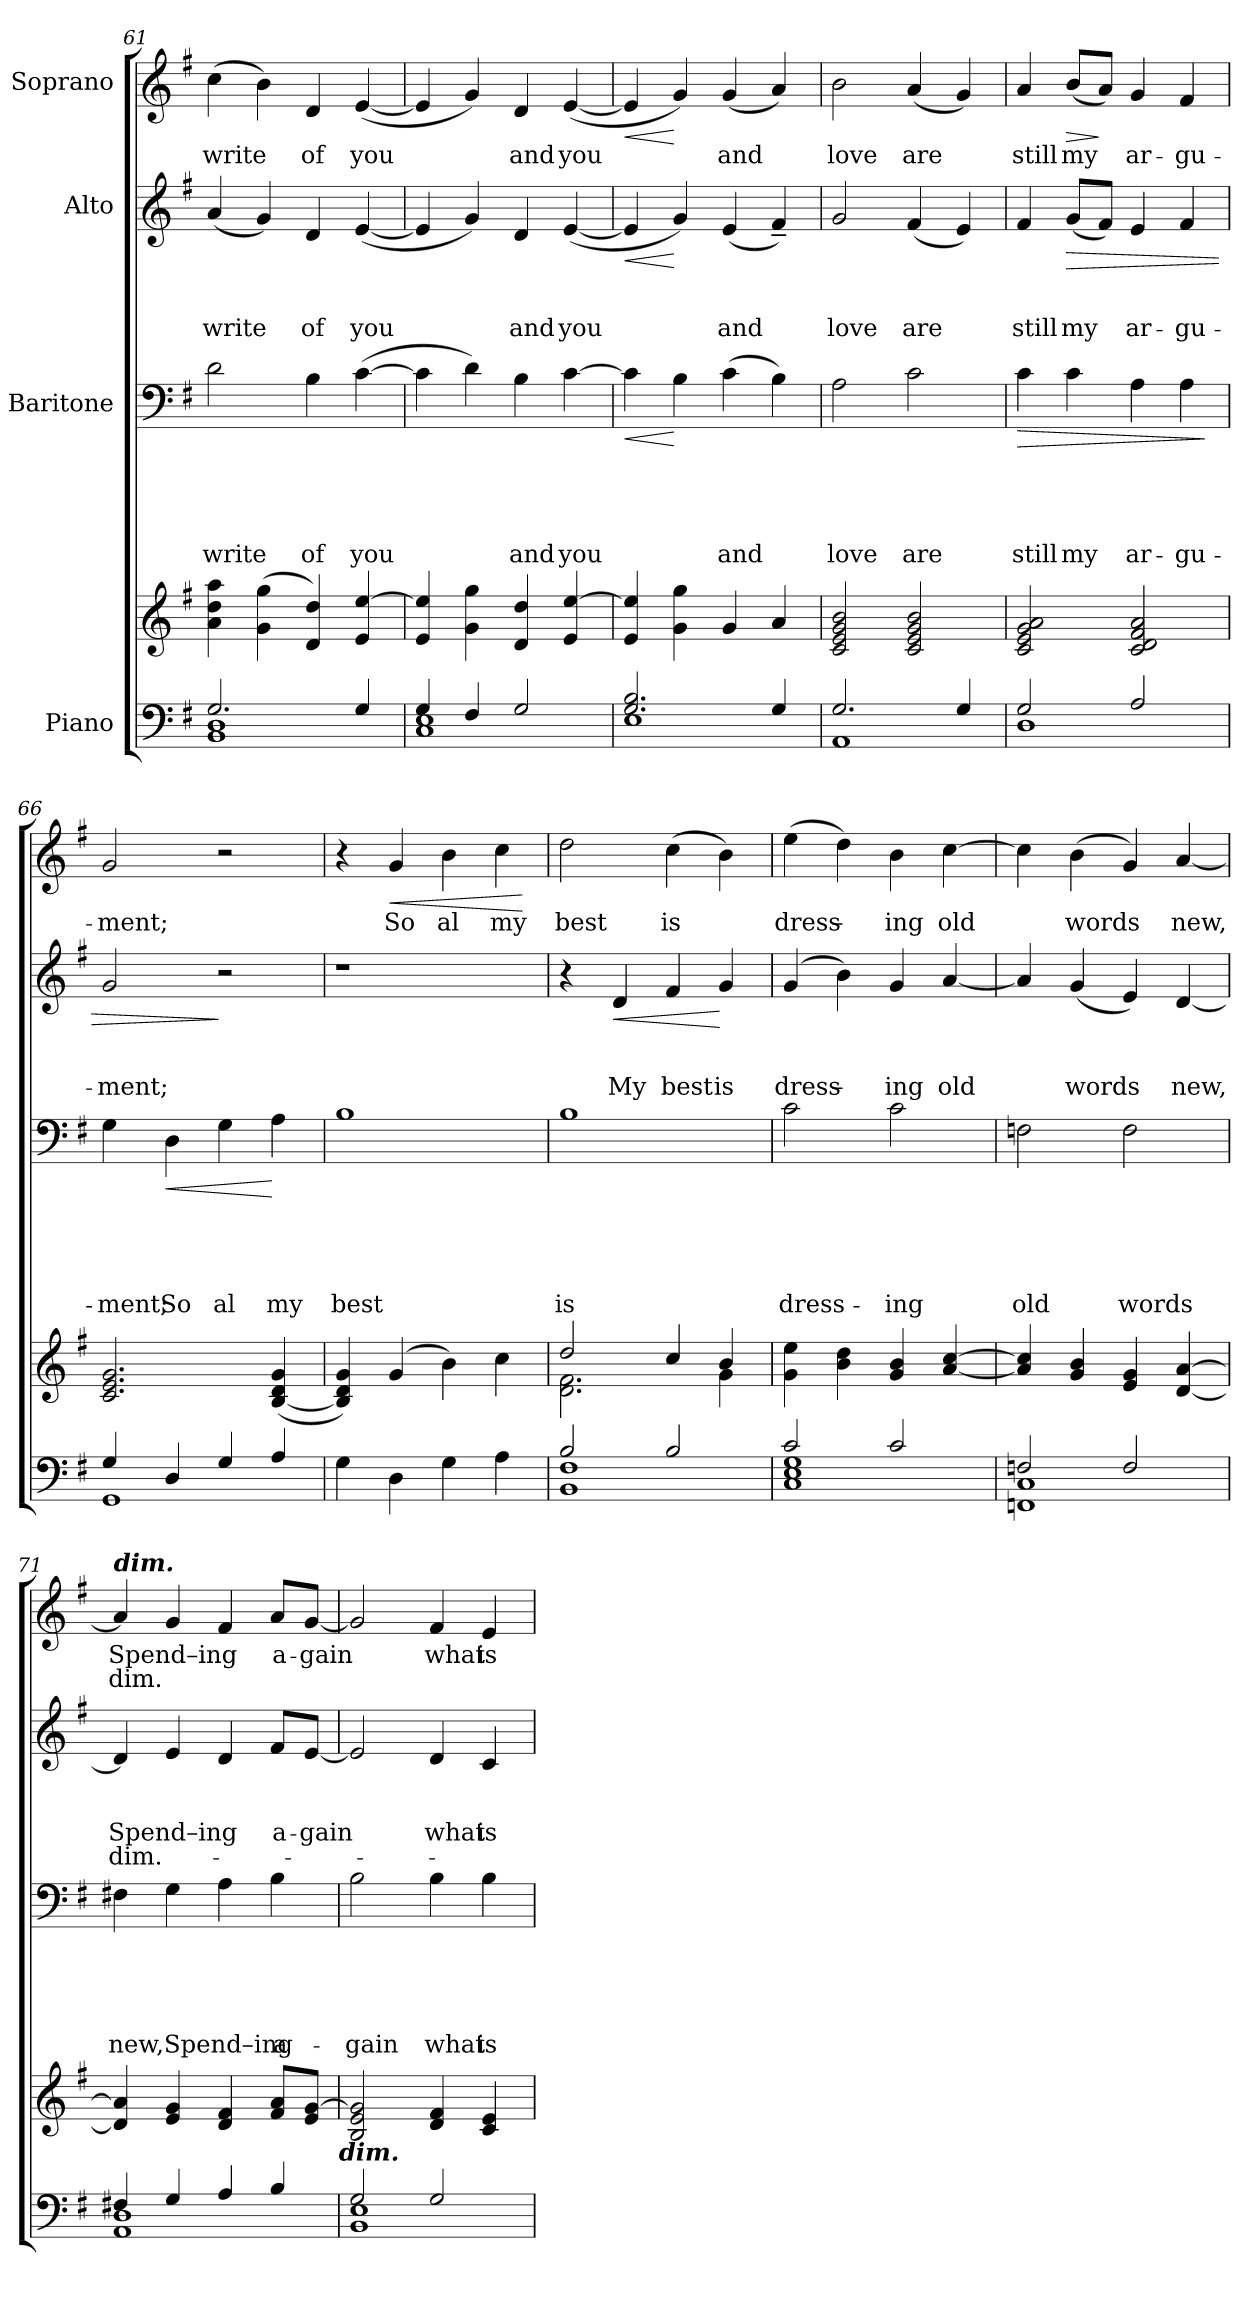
**kern	**kern	**kern	**text	**text	**text	**text	**text	**dynam	**kern	**text	**text	**text	**text	**dynam	**kern	**text	**text	**dynam
*part4	*part4	*part3	*part3	*part3	*part3	*part3	*part3	*part3	*part2	*part2	*part2	*part2	*part2	*part2	*part1	*part1	*part1	*part1
*staff5	*staff4	*staff3	*staff3	*staff3	*staff3	*staff3	*staff3	*staff3	*staff2	*staff2	*staff2	*staff2	*staff2	*staff2	*staff1	*staff1	*staff1	*staff1
*I"Piano	*	*I"Baritone	*	*	*	*	*	*	*I"Alto	*	*	*	*	*	*I"Soprano	*	*	*
*clefF4	*clefG2	*clefF4	*	*	*	*	*	*	*clefG2	*	*	*	*	*	*clefG2	*	*	*
*k[f#]	*k[f#]	*k[f#]	*	*	*	*	*	*	*k[f#]	*	*	*	*	*	*k[f#]	*	*	*
*G:	*G:	*G:	*	*	*	*	*	*	*G:	*	*	*	*	*	*G:	*	*	*
=61	=61	=61	=61	=61	=61	=61	=61	=61	=61	=61	=61	=61	=61	=61	=61	=61	=61	=61
*^	*	*	*	*	*	*	*	*	*	*	*	*	*	*	*	*	*	*
!	!	!	!	!	!	!	!	!LO:LY:b	!	!	!	!	!LO:LY:b	!	!	!	!LO:LY:b	!	!
2.G/	1BB 1D	4a\ 4dd\ 4aa\	2d\	.	.	.	.	write	.	(4a/	.	.	write	.	.	(>4cc\	write	.	.
.	.	(4g\ 4gg\	.	.	.	.	.	.	.	4g/)	.	.	.	.	.	4b\)	.	.	.
!	!	!	!	!	!	!	!	!LO:LY:b	!	!	!	!	!LO:LY:b	!	!	!	!LO:LY:b	!	!
.	.	4d/ 4dd/)	4B\	.	.	.	.	of	.	4d/	.	.	of	.	.	4d/	of	.	.
!	!	!	!	!	!	!	!	!LO:LY:b	!	!	!	!	!LO:LY:b	!	!	!	!LO:LY:b	!	!
4G/	.	(4e/ [>4ee/	(<[>4c\	.	.	.	.	you	.	([<4e/	.	.	you	.	.	([<4e/	you	.	.
=62	=62	=62	=62	=62	=62	=62	=62	=62	=62	=62	=62	=62	=62	=62	=62	=62	=62	=62	=62
4G/)	1C 1E	4e/ 4ee/]	4c\]	.	.	.	.	.	.	4e/]	.	.	.	.	.	4e/]	.	.	.
4F#/	.	4g\ 4gg\	4d\)	.	.	.	.	.	.	4g/)	.	.	.	.	.	4g/)	.	.	.
!	!	!	!	!	!	!	!	!LO:LY:b	!	!	!	!	!LO:LY:b	!	!	!	!LO:LY:b	!	!
2G/	.	4d/ 4dd/	4B\	.	.	.	.	and	.	4d/	.	.	and	.	.	4d/	and	.	.
!	!	!	!	!	!	!	!	!LO:LY:b	!	!	!	!	!LO:LY:b	!	!	!	!LO:LY:b	!	!
.	.	(4e/ [>4ee/	[>4c\	.	.	.	.	you	.	([<4e/	.	.	you	.	.	([<4e/	you	.	.
=63	=63	=63	=63	=63	=63	=63	=63	=63	=63	=63	=63	=63	=63	=63	=63	=63	=63	=63	=63
!	!	!	!	!	!	!	!	!	!LO:HP:b	!	!	!	!	!	!LO:HP:b	!	!	!	!LO:HP:b
2.G/ 2.B/)	1E	4e/ 4ee/]	4c\]	.	.	.	.	.	<	4e/]	.	.	.	.	<	4e/]	.	.	<
.	.	4g\ 4gg\	4B\	.	.	.	.	.	[	4g/)	.	.	.	.	[	4g/)	.	.	[
!	!	!	!	!	!	!	!	!LO:LY:b	!	!	!	!	!LO:LY:b	!	!	!	!LO:LY:b	!	!
.	.	4g/	(>4c\	.	.	.	.	and	.	(4e/	.	.	and	.	.	(4g/	and	.	.
4G/	.	4a/	4B\)	.	.	.	.	.	.	4f#~</)	.	.	.	.	.	4a/)	.	.	.
=64	=64	=64	=64	=64	=64	=64	=64	=64	=64	=64	=64	=64	=64	=64	=64	=64	=64	=64	=64
!	!	!	!	!	!	!	!	!LO:LY:b	!	!	!	!	!LO:LY:b	!	!	!	!LO:LY:b	!	!
2.G/	1AA	2c/ 2e/ 2g/ 2b/	2A\	.	.	.	.	love	.	2g/	.	.	love	.	.	2b\	love	.	.
!	!	!	!	!	!	!	!	!LO:LY:b	!	!	!	!	!LO:LY:b	!	!	!	!LO:LY:b	!	!
.	.	2c/ 2e/ 2g/ 2b/	2c\	.	.	.	.	are	.	(4f#/	.	.	are	.	.	(4a/	are	.	.
4G/	.	.	.	.	.	.	.	.	.	4e/)	.	.	.	.	.	4g/)	.	.	.
=65	=65	=65	=65	=65	=65	=65	=65	=65	=65	=65	=65	=65	=65	=65	=65	=65	=65	=65	=65
!	!	!	!	!	!	!	!	!LO:LY:b	!LO:HP:b	!	!	!	!LO:LY:b	!	!	!	!LO:LY:b	!	!
2G/	1D	2c/ 2e/ 2g/ 2a/	4c\	.	.	.	.	still	>	4f#/	.	.	still	.	.	4a/	still	.	.
!	!	!	!	!	!	!	!	!LO:LY:b	!	!	!	!	!LO:LY:b	!	!LO:HP:b	!	!LO:LY:b	!	!LO:HP:b
.	.	.	4c\	.	.	.	.	my	.	(>8g/L	.	.	my	.	>	(>8b/L	my	.	>
.	.	.	.	.	.	.	.	.	.	8f#/J)	.	.	.	.	.	8a/J)	.	.	]
!	!	!	!	!	!	!	!	!LO:LY:b	!	!	!	!	!LO:LY:b	!	!	!	!LO:LY:b	!	!
2A/	.	2c/ 2d/ 2f#/ 2a/	4A\	.	.	.	.	ar-	.	4e/	.	.	ar-	.	.	4g/	ar-	.	.
!	!	!	!	!	!	!	!	!LO:LY:b	!	!	!	!	!LO:LY:b	!	!	!	!LO:LY:b	!	!
.	.	.	4A\	.	.	.	.	-gu-	.	4f#/	.	.	-gu-	.	.	4f#/	-gu-	.	.
*v	*v	*	*	*	*	*	*	*	*	*	*	*	*	*	*	*	*	*	*
.	.	.	.	.	.	.	.	]	.	.	.	.	.	.	.	.	.	.
=66	=66	=66	=66	=66	=66	=66	=66	=66	=66	=66	=66	=66	=66	=66	=66	=66	=66	=66
*^	*	*	*	*	*	*	*	*	*	*	*	*	*	*	*	*	*	*
!	!	!	!	!	!	!	!	!LO:LY:b:rj	!	!	!	!	!LO:LY:b	!	!	!	!LO:LY:b	!	!
4G/	1GG	2.c/ 2.e/ 2.g/	4G\	.	.	.	.	-ment;	.	2g/	.	.	-ment;	.	.	2g/	-ment;	.	.
!	!	!	!	!	!	!	!	!LO:LY:b	!LO:HP:b	!	!	!	!	!	!	!	!	!	!
4D/	.	.	4D\	.	.	.	.	So	<	.	.	.	.	.	.	.	.	.	.
!	!	!	!	!	!	!	!	!LO:LY:b:rj	!	!	!	!	!	!	!	!	!	!	!
4G/	.	.	4G\	.	.	.	.	al	.	2r	.	.	.	.	]	2r	.	.	.
!	!	!	!	!	!	!	!	!LO:LY:b	!	!	!	!	!	!	!	!	!	!	!
4A/	.	(<[<4B/ 4d/ 4g/	4A\	.	.	.	.	my	[	.	.	.	.	.	.	.	.	.	.
*v	*v	*	*	*	*	*	*	*	*	*	*	*	*	*	*	*	*	*	*
!!LO:PB:g=z
=67	=67	=67	=67	=67	=67	=67	=67	=67	=67	=67	=67	=67	=67	=67	=67	=67	=67	=67
!	!	!	!	!	!	!	!LO:LY:b	!	!	!	!	!	!	!	!	!	!	!
4G\	4B/] 4d/ 4g/)	1B	.	.	.	.	best	.	1r	.	.	.	.	.	4r	.	.	.
!	!	!	!	!	!	!	!	!	!	!	!	!	!	!	!	!LO:LY:b	!	!LO:HP:b
4D\	(4g/	.	.	.	.	.	.	.	.	.	.	.	.	.	4g/	So	.	<
!	!	!	!	!	!	!	!	!	!	!	!	!	!	!	!	!LO:LY:b:rj	!	!
4G\	4b\)	.	.	.	.	.	.	.	.	.	.	.	.	.	4b\	al	.	.
!	!	!	!	!	!	!	!	!	!	!	!	!	!	!	!	!LO:LY:b	!	!
4A\	4cc\	.	.	.	.	.	.	.	.	.	.	.	.	.	4cc\	my	.	.
.	.	.	.	.	.	.	.	.	.	.	.	.	.	.	.	.	.	[
=68	=68	=68	=68	=68	=68	=68	=68	=68	=68	=68	=68	=68	=68	=68	=68	=68	=68	=68
*^	*^	*	*	*	*	*	*	*	*	*	*	*	*	*	*	*	*	*
!	!	!	!	!	!	!	!	!	!LO:LY:b	!	!	!	!	!	!	!	!	!LO:LY:b	!	!
2B/	1BB 1F#	2dd/	2.d\ 2.f#\	1B	.	.	.	.	is	.	4r	.	.	.	.	.	2dd\	best	.	.
!	!	!	!	!	!	!	!	!	!	!	!	!	!	!LO:LY:b	!	!LO:HP:b	!	!	!	!
.	.	.	.	.	.	.	.	.	.	.	4d/	.	.	My	.	<	.	.	.	.
!	!	!	!	!	!	!	!	!	!	!	!	!	!	!LO:LY:b	!	!	!	!LO:LY:b	!	!
2B/	.	4cc/	.	.	.	.	.	.	.	.	4f#/	.	.	best	.	.	(>4cc\	is	.	.
!	!	!	!	!	!	!	!	!	!	!	!	!	!	!LO:LY:b	!	!	!	!	!	!
.	.	4b/	4g\	.	.	.	.	.	.	.	4g/	.	.	is	.	[	4b\)	.	.	.
=69	=69	=69	=69	=69	=69	=69	=69	=69	=69	=69	=69	=69	=69	=69	=69	=69	=69	=69	=69	=69
!	!	!	!	!	!	!	!	!	!LO:LY:b	!	!	!	!	!LO:LY:b	!	!	!	!LO:LY:b	!	!
*	*	*v	*v	*	*	*	*	*	*	*	*	*	*	*	*	*	*	*	*	*
2c/	1C 1E 1G	4g\ 4ee\	2c\	.	.	.	.	dress-	.	(4g/	.	.	dress	.	.	(>4ee\	dress	.	.
!	!	!	!	!	!	!	!	!	!	!	!	!	!LO:LY:b	!	!	!	!LO:LY:b	!	!
.	.	4b\ 4dd\	.	.	.	.	.	.	.	4b\)	.	.	–	.	.	4dd\)	–	.	.
!	!	!	!	!	!	!	!	!LO:LY:b	!	!	!	!	!LO:LY:b	!	!	!	!LO:LY:b	!	!
2c/	.	4g/ 4b/	2c\	.	.	.	.	-ing	.	4g/	.	.	ing	.	.	4b\	ing	.	.
!	!	!	!	!	!	!	!	!	!	!	!	!	!LO:LY:b	!	!	!	!LO:LY:b	!	!
.	.	[<4a/ [>4cc/	.	.	.	.	.	.	.	[<4a/	.	.	old	.	.	[>4cc\	old	.	.
=70	=70	=70	=70	=70	=70	=70	=70	=70	=70	=70	=70	=70	=70	=70	=70	=70	=70	=70	=70
!	!	!	!	!	!	!	!	!LO:LY:b	!	!	!	!	!	!	!	!	!	!	!
2Fn/	1FFn 1C	4a/] 4cc/]	2Fn\	.	.	.	.	old	.	4a/]	.	.	.	.	.	4cc\]	.	.	.
!	!	!	!	!	!	!	!	!	!	!	!	!	!LO:LY:b	!	!	!	!LO:LY:b	!	!
.	.	4g/ 4b/	.	.	.	.	.	.	.	(4g/	.	.	words	.	.	(<4b\	words	.	.
!	!	!	!	!	!	!	!	!LO:LY:b	!	!	!	!	!	!	!	!	!	!	!
2F/	.	4e/ 4g/	2F\	.	.	.	.	words	.	4e/)	.	.	.	.	.	4g/)	.	.	.
!	!	!	!	!	!	!	!	!	!	!	!	!	!LO:LY:b	!	!	!	!LO:LY:b	!	!
.	.	[<4d/ [>4a/	.	.	.	.	.	.	.	[<4d/	.	.	new,	.	.	[<4a/	new,	.	.
=71	=71	=71	=71	=71	=71	=71	=71	=71	=71	=71	=71	=71	=71	=71	=71	=71	=71	=71	=71
!	!	!	!	!	!	!	!	!	!	!	!	!	!	!	!	!LO:TX:a:Bi:t=dim.	!	!	!
!	!	!	!	!	!	!	!	!LO:LY:b	!	!	!	!	!LO:LY:b	!LO:LY:b	!	!	!LO:LY:b	!LO:LY:b	!
4F#X/	1AA 1D	4d/] 4a/]	4F#X\	.	.	.	.	new,Spend–ing	.	4d/]	.	.	Spend–ing	dim.-	.	4a/]	Spend–ing	dim.	.
4G/	.	4e/ 4g/	4G\	.	.	.	.	.	.	4e/	.	.	.	.	.	4g/	.	.	.
4A/	.	4d/ 4f#/	4A\	.	.	.	.	.	.	4d/	.	.	.	.	.	4f#/	.	.	.
!	!	!	!	!	!	!	!	!LO:LY:b:rj	!	!	!	!	!LO:LY:b	!	!	!	!LO:LY:b	!	!
4B/	.	8f#/ 8a/L	4B\	.	.	.	.	a-	.	8f#/L	.	.	a-	.	.	8a/L	a-	.	.
!	!	!	!	!	!	!	!	!	!	!	!	!	!LO:LY:b	!	!	!	!LO:LY:b	!	!
.	.	8e/ [>8g/J	.	.	.	.	.	.	.	[<8e/J	.	.	-gain	.	.	[<8g/J	-gain	.	.
!	!	!LO:TX:b:Bi:t=dim.	!	!	!	!	!	!	!	!	!	!	!	!	!	!	!	!	!
=72	=72	=72	=72	=72	=72	=72	=72	=72	=72	=72	=72	=72	=72	=72	=72	=72	=72	=72	=72
!	!	!	!	!	!	!	!	!LO:LY:b:rj	!	!	!	!	!	!	!	!	!	!	!
2G/	1BB 1E	2B/ 2e/ 2g/]	2B\	.	.	.	.	-gain	.	2e/]	.	.	.	.	.	2g/]	.	.	.
!	!	!	!	!	!	!	!	!LO:LY:b	!	!	!	!	!LO:LY:b	!	!	!	!LO:LY:b	!	!
2G/	.	4d/ 4f#/	4B\	.	.	.	.	what	.	4d/	.	.	what	.	.	4f#/	what	.	.
!	!	!	!	!	!	!	!	!LO:LY:b	!	!	!	!	!LO:LY:b	!	!	!	!LO:LY:b	!	!
.	.	4c/ 4e/	4B\	.	.	.	.	is	.	4c/	.	.	is	.	.	4e/	is	.	.
*v	*v	*	*	*	*	*	*	*	*	*	*	*	*	*	*	*	*	*	*
=	=	=	=	=	=	=	=	=	=	=	=	=	=	=	=	=	=	=
*-	*-	*-	*-	*-	*-	*-	*-	*-	*-	*-	*-	*-	*-	*-	*-	*-	*-	*-
